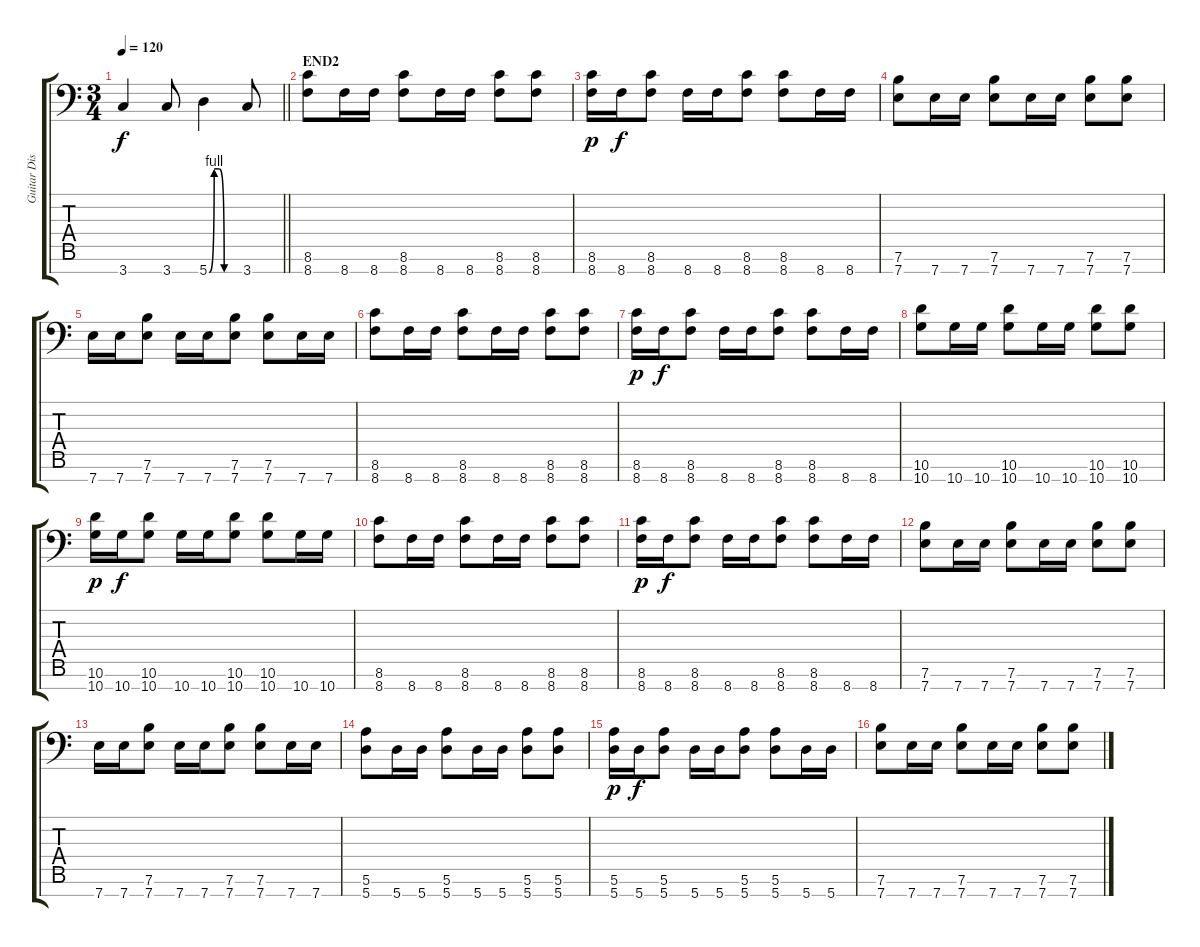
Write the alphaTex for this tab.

\track ("Guitar Dist Rhythm" "Guitar Dis") {instrument overdrivenguitar}
\staff {score tabs}
\tuning (E4 B3 G3 D3 A2 E2 A1) {hide}
\ts (3 4)
\tempo 120
\clef f4
\barLineRight lightlight
\ks c
3.7.4{dy f} 3.7.8 5.7{be (custom 0 0 10 4 20 4 30 0 60 0)}.4 3.7.8 |
\section ("" "END2")
(8.6 8.7).8 8.7.16 8.7.16 (8.6 8.7).8 8.7.16 8.7.16 (8.6 8.7).8 (8.6 8.7).8 |
(8.6 8.7).16{dy p} 8.7.16{dy f} (8.6 8.7).8 8.7.16 8.7.16 (8.6 8.7).8 (8.6 8.7).8 8.7.16 8.7.16 |
(7.6 7.7).8 7.7.16 7.7.16 (7.6 7.7).8 7.7.16 7.7.16 (7.6 7.7).8 (7.6 7.7).8 |
7.7.16 7.7.16 (7.6 7.7).8 7.7.16 7.7.16 (7.6 7.7).8 (7.6 7.7).8 7.7.16 7.7.16 |
(8.6 8.7).8 8.7.16 8.7.16 (8.6 8.7).8 8.7.16 8.7.16 (8.6 8.7).8 (8.6 8.7).8 |
(8.6 8.7).16{dy p} 8.7.16{dy f} (8.6 8.7).8 8.7.16 8.7.16 (8.6 8.7).8 (8.6 8.7).8 8.7.16 8.7.16 |
(10.6 10.7).8 10.7.16 10.7.16 (10.6 10.7).8 10.7.16 10.7.16 (10.6 10.7).8 (10.6 10.7).8 |
(10.6 10.7).16{dy p} 10.7.16{dy f} (10.6 10.7).8 10.7.16 10.7.16 (10.6 10.7).8 (10.6 10.7).8 10.7.16 10.7.16 |
(8.6 8.7).8 8.7.16 8.7.16 (8.6 8.7).8 8.7.16 8.7.16 (8.6 8.7).8 (8.6 8.7).8 |
(8.6 8.7).16{dy p} 8.7.16{dy f} (8.6 8.7).8 8.7.16 8.7.16 (8.6 8.7).8 (8.6 8.7).8 8.7.16 8.7.16 |
(7.6 7.7).8 7.7.16 7.7.16 (7.6 7.7).8 7.7.16 7.7.16 (7.6 7.7).8 (7.6 7.7).8 |
7.7.16 7.7.16 (7.6 7.7).8 7.7.16 7.7.16 (7.6 7.7).8 (7.6 7.7).8 7.7.16 7.7.16 |
(5.6 5.7).8 5.7.16 5.7.16 (5.6 5.7).8 5.7.16 5.7.16 (5.6 5.7).8 (5.6 5.7).8 |
(5.6 5.7).16{dy p} 5.7.16{dy f} (5.6 5.7).8 5.7.16 5.7.16 (5.6 5.7).8 (5.6 5.7).8 5.7.16 5.7.16 |
(7.6 7.7).8 7.7.16 7.7.16 (7.6 7.7).8 7.7.16 7.7.16 (7.6 7.7).8 (7.6 7.7).8
